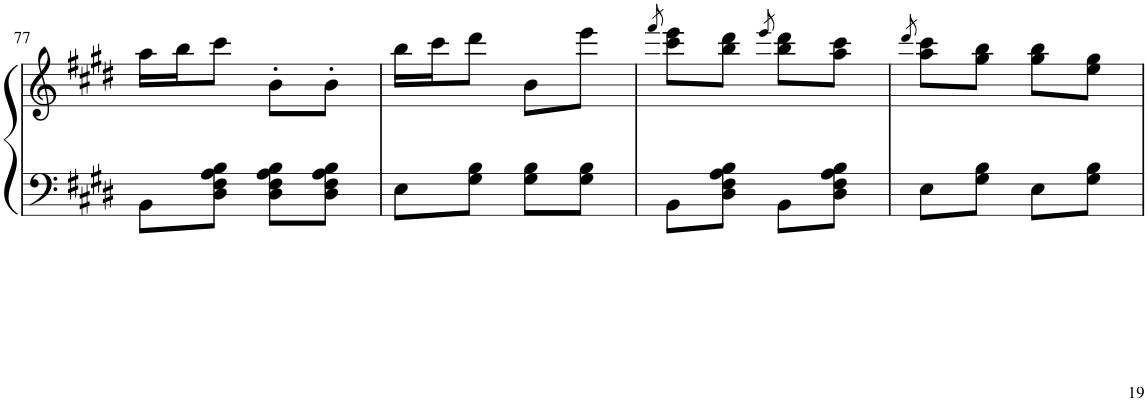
**kern	**kern
*part2	*part1
*staff2	*staff1
*I"Piano	*I"Piano
!!LO:PB:g=z
*clefF4	*clefG2
*k[f#c#g#d#]	*k[f#c#g#d#]
*M2/4	*M2/4
=77	=77
8BB\L	16aa\LL
.	16bb\J
8D#\ 8F#\ 8A\ 8B\J	8ccc#\J
8D#\ 8F#\ 8A\ 8B\L	8b'\L
8D#\ 8F#\ 8A\ 8B\J	8b'\J
=78	=78
8E\L	16bb\LL
.	16ccc#\J
8G#\ 8B\J	8ddd#\J
8G#\ 8B\L	8b\L
8G#\ 8B\J	8eee\J
=79	=79
.	8qfff#/
8BB\L	8ccc#\ 8eee\L
8D#\ 8F#\ 8A\ 8B\J	8bb\ 8ddd#\J
.	8qeee/
8BB\L	8bb\ 8ddd#\L
8D#\ 8F#\ 8A\ 8B\J	8aa\ 8ccc#\J
=80	=80
.	8qddd#/
8E\L	8aa\ 8ccc#\L
8G#\ 8B\J	8gg#\ 8bb\J
8E\L	8gg#\ 8bb\L
8G#\ 8B\J	8ee\ 8gg#\J
=	=
*-	*-
